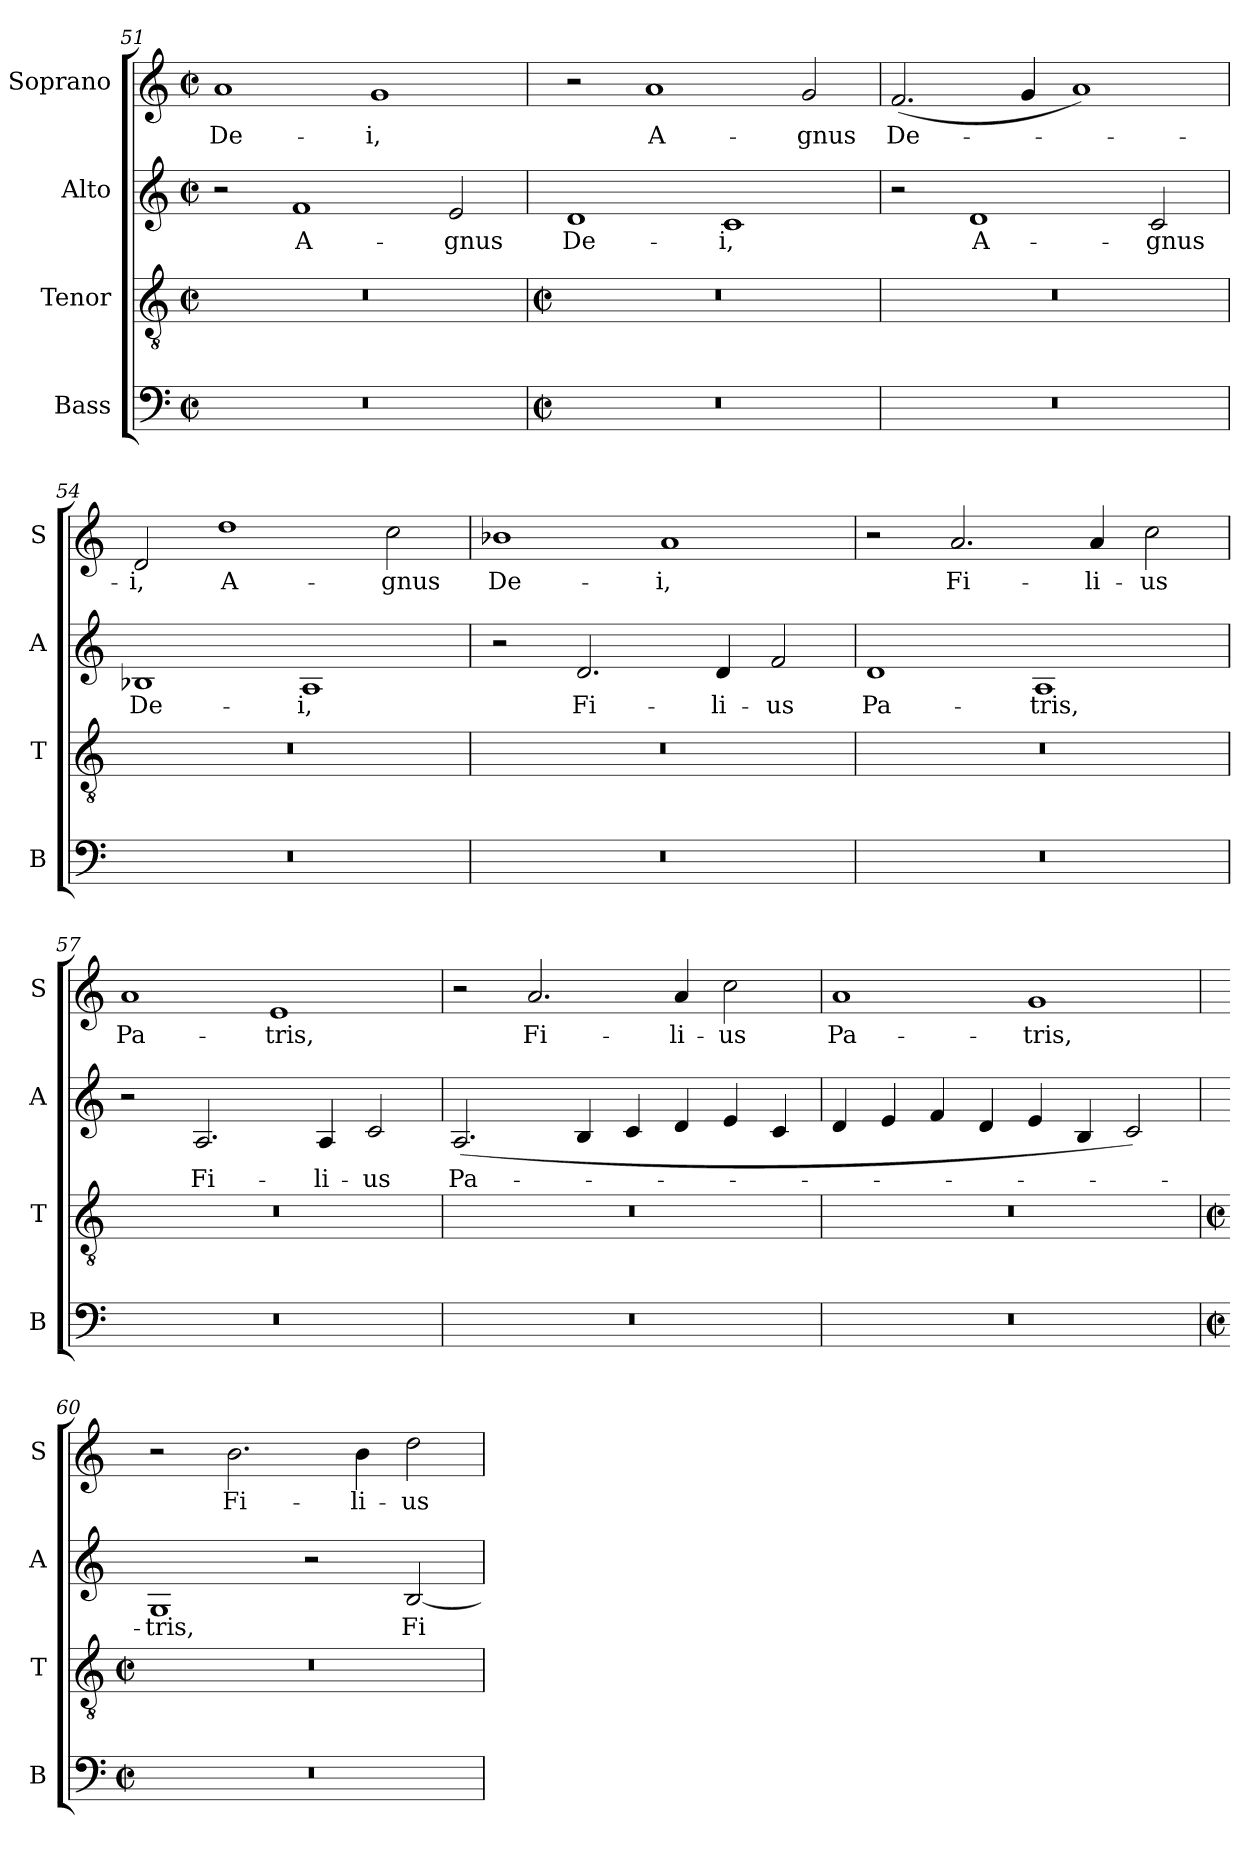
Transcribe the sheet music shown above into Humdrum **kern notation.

**kern	**kern	**kern	**text	**kern	**text
*part4	*part3	*part2	*part2	*part1	*part1
*staff4	*staff3	*staff2	*staff2	*staff1	*staff1
*I"Bass	*I"Tenor	*I"Alto	*	*I"Soprano	*
*I'B	*I'T	*I'A	*	*I'S	*
*clefF4	*clefGv2	*clefG2	*	*clefG2	*
*k[]	*k[]	*k[]	*	*k[]	*
*C:	*C:	*C:	*	*C:	*
*M4/2	*M4/2	*M4/2	*	*M4/2	*
*met(c|)	*met(c|)	*met(c|)	*	*met(c|)	*
=51	=51	=51	=51	=51	=51
!	!	!	!	!	!LO:LY:b
0r	0r	2r	.	1a	De-
!	!	!	!LO:LY:b	!	!
.	.	1f	A-	.	.
!	!	!	!	!	!LO:LY:b
.	.	.	.	1g	-i,
!	!	!	!LO:LY:b	!	!
.	.	2e	-gnus	.	.
!!LO:LB:g=z
=52	=52	=52	=52	=52	=52
*M4/2	*M4/2	*	*	*	*
*met(c|)	*met(c|)	*	*	*	*
!	!	!	!LO:LY:b	!	!
0r	0r	1d	De-	2r	.
!	!	!	!	!	!LO:LY:b
.	.	.	.	1a	A-
!	!	!	!LO:LY:b	!	!
.	.	1c	-i,	.	.
!	!	!	!	!	!LO:LY:b
.	.	.	.	2g	-gnus
=53	=53	=53	=53	=53	=53
!	!	!	!	!	!LO:LY:b
0r	0r	2r	.	(<2.f	De-
!	!	!	!LO:LY:b	!	!
.	.	1d	A-	.	.
.	.	.	.	4g	.
.	.	.	.	1a)	.
!	!	!	!LO:LY:b	!	!
.	.	2c	-gnus	.	.
=54	=54	=54	=54	=54	=54
!	!	!	!LO:LY:b	!	!LO:LY:b
0r	0r	1B-X	De-	2d	i,
!	!	!	!	!	!LO:LY:b
.	.	.	.	1dd	A-
!	!	!	!LO:LY:b	!	!
.	.	1A	-i,	.	.
!	!	!	!	!	!LO:LY:b
.	.	.	.	2cc	-gnus
=55	=55	=55	=55	=55	=55
!	!	!	!	!	!LO:LY:b
0r	0r	2r	.	1b-X	De-
!	!	!	!LO:LY:b	!	!
.	.	2.d	Fi-	.	.
!	!	!	!	!	!LO:LY:b
.	.	.	.	1a	-i,
!	!	!	!LO:LY:b	!	!
.	.	4d	-li-	.	.
!	!	!	!LO:LY:b	!	!
.	.	2f	-us	.	.
=56	=56	=56	=56	=56	=56
!	!	!	!LO:LY:b	!	!
0r	0r	1d	Pa-	2r	.
!	!	!	!	!	!LO:LY:b
.	.	.	.	2.a	Fi-
!	!	!	!LO:LY:b	!	!
.	.	1A	-tris,	.	.
!	!	!	!	!	!LO:LY:b
.	.	.	.	4a	-li-
!	!	!	!	!	!LO:LY:b
.	.	.	.	2cc	-us
=57	=57	=57	=57	=57	=57
!	!	!	!	!	!LO:LY:b
0r	0r	2r	.	1a	Pa-
!	!	!	!LO:LY:b	!	!
.	.	2.A	Fi-	.	.
!	!	!	!	!	!LO:LY:b
.	.	.	.	1e	-tris,
!	!	!	!LO:LY:b	!	!
.	.	4A	-li-	.	.
!	!	!	!LO:LY:b	!	!
.	.	2c	-us	.	.
=58	=58	=58	=58	=58	=58
!	!	!	!LO:LY:b	!	!
0r	0r	(<2.A	Pa-	2r	.
!	!	!	!	!	!LO:LY:b
.	.	.	.	2.a	Fi-
.	.	4B	.	.	.
.	.	4c	.	.	.
!	!	!	!	!	!LO:LY:b
.	.	4d	.	4a	-li-
!	!	!	!	!	!LO:LY:b
.	.	4e	.	2cc	-us
.	.	4c	.	.	.
=59	=59	=59	=59	=59	=59
!	!	!	!	!	!LO:LY:b
0r	0r	4d	.	1a	Pa-
.	.	4e	.	.	.
.	.	4f	.	.	.
.	.	4d	.	.	.
!	!	!	!	!	!LO:LY:b
.	.	4e	.	1g	-tris,
.	.	4B	.	.	.
.	.	2c)	.	.	.
!!LO:LB:g=z
=60	=60	=60	=60	=60	=60
*M4/2	*M4/2	*	*	*	*
*met(c|)	*met(c|)	*	*	*	*
!	!	!	!LO:LY:b	!	!
0r	0r	1G	tris,	2r	.
!	!	!	!	!	!LO:LY:b
.	.	.	.	2.b	Fi-
.	.	2r	.	.	.
!	!	!	!	!	!LO:LY:b
.	.	.	.	4b	-li-
!	!	!	!LO:LY:b	!	!LO:LY:b
.	.	[2B	Fi-	2dd	-us
=	=	=	=	=	=
*-	*-	*-	*-	*-	*-
